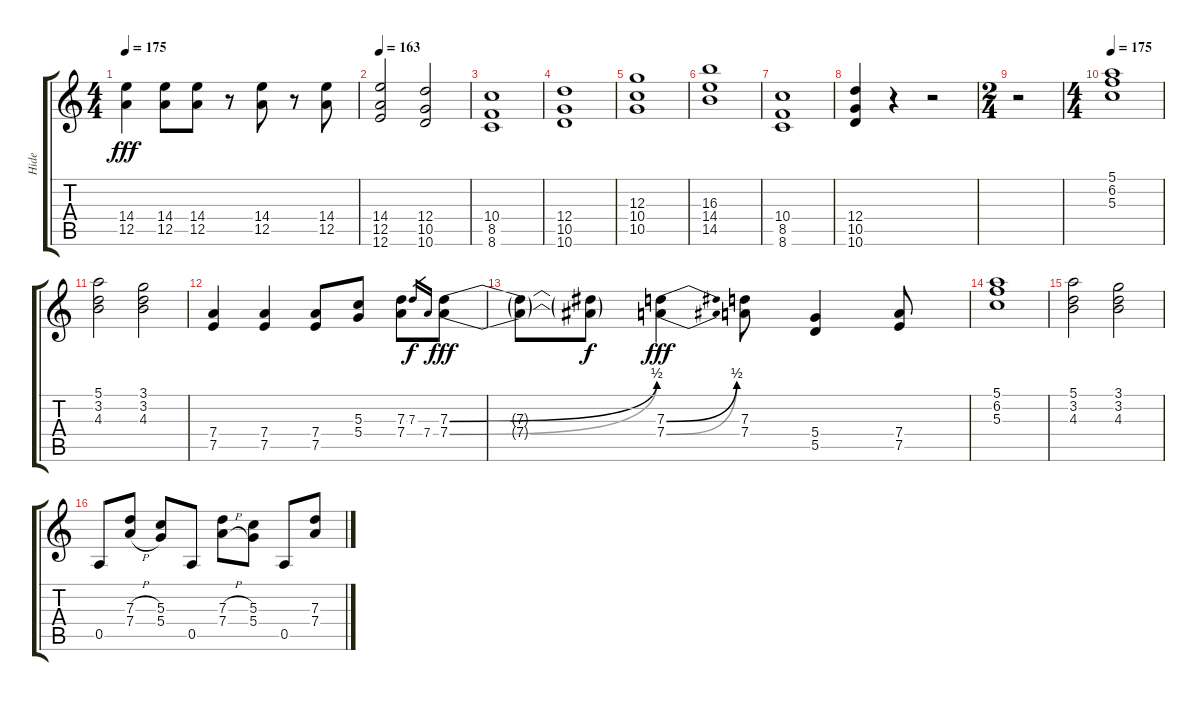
\track ("Hide" "Hide") {instrument distortionguitar}
\staff {score tabs}
\tuning (E4 B3 G3 D3 A2 E2) {hide}
\ts (4 4)
\tempo 175
\clef g2
\ks c
(14.4 12.5).4{dy fff} (14.4 12.5).8 (14.4 12.5).8 r.8 (14.4 12.5).8 r.8 (14.4 12.5).8 |
\tempo 163
(14.4 12.5 12.6).2 (12.4 10.5 10.6).2 |
(10.4 8.5 8.6).1 |
(12.4 10.5 10.6).1 |
(12.3 10.4 10.5).1 |
(16.3 14.4 14.5).1 |
(10.4 8.5 8.6).1 |
(12.4 10.5 10.6).4 r.4 r.2 |
\ts (2 4)
r.2 |
\ts (4 4)
\tempo 175
(5.1 6.2 5.3).1 |
(5.1 3.2 4.3).2 (3.1 3.2 4.3).2 |
(7.4 7.5).4 (7.4 7.5).4 (7.4 7.5).8 (5.3 5.4).8 (7.3 7.4).8 7.3.16{gr dy f} 7.4.16{gr} (7.3{be (bend 0 0 60 2)} 7.4{be (bend 0 0 60 2)}).8{dy fff} |
(7.3{t} 7.4{t}).8 (7.3{t} 7.4{t}).8{dy f} (7.3{be (bend 0 0 60 2)} 7.4{be (bend 0 0 60 2)}).4{dy fff} (7.3 7.4).8 (5.4 5.5).4 (7.4 7.5).8 |
(5.1 6.2 5.3).1 |
(5.1 3.2 4.3).2 (3.1 3.2 4.3).2 |
0.5.8 (7.3{h} 7.4{h}).8 (5.3 5.4).8 0.5.8 (7.3{h} 7.4{h}).8 (5.3 5.4).8 0.5.8 (7.3 7.4).8
